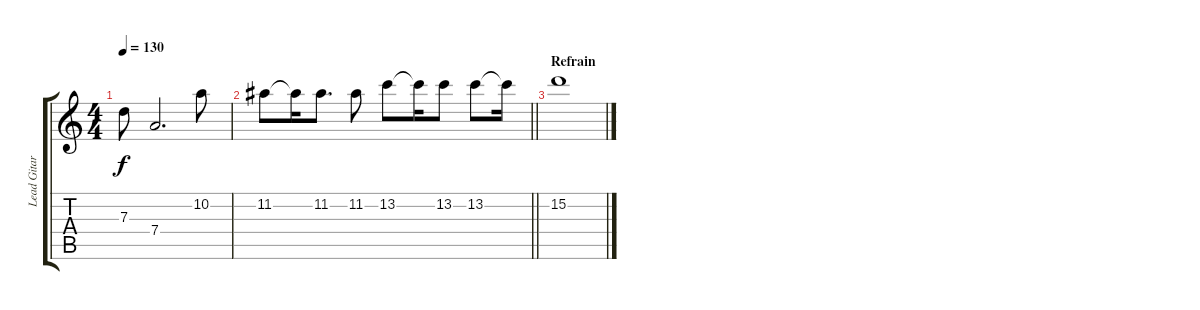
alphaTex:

\track ("Lead Gitarre" "Lead Gitar") {instrument distortionguitar}
\staff {score tabs}
\tuning (E4 B3 G3 D3 A2 D2) {hide}
\ts (4 4)
\tempo 130
\clef g2
\ks c
7.3{t}.8{dy f} 7.4.2{d} 10.2.8 |
\barLineRight lightlight
11.2.8 11.2{t}.16 11.2.8{d} 11.2.8 13.2.8 13.2{t}.16 13.2.8 13.2.8 13.2{t}.16 |
\section ("" "Refrain")
15.2.1
